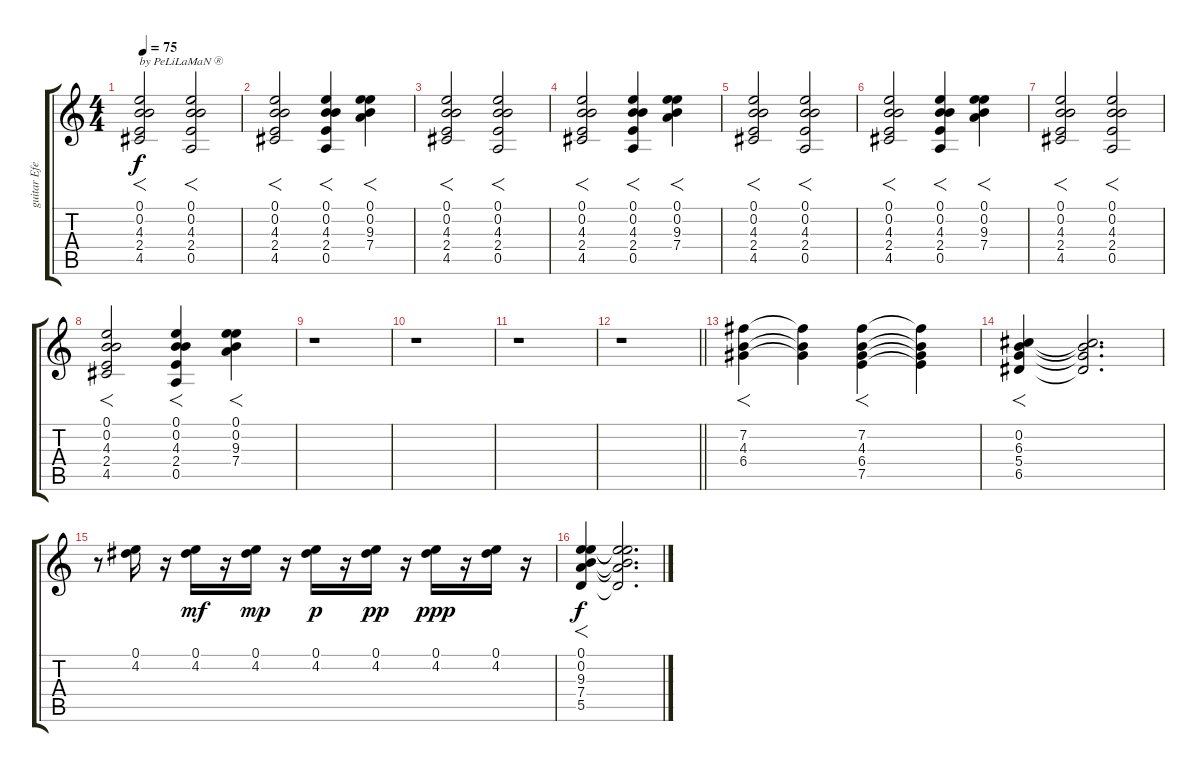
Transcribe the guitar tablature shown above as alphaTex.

\track ("guitar Efect" "guitar Efe") {instrument electricguitarjazz}
\staff {score tabs}
\tuning (E4 B3 G3 D3 A2 E2) {hide}
\ts (4 4)
\tempo 75
\clef g2
\ks c
(0.1 0.2 4.3 2.4 4.5).2{f txt "by PeLiLaMaN ®" dy f instrument electricguitarjazz} (0.1 0.2 4.3 2.4 0.5).2{f} |
(0.1 0.2 4.3 2.4 4.5).2{f} (0.1 0.2 4.3 2.4 0.5).4{f} (0.1 0.2 9.3 7.4).4{f} |
(0.1 0.2 4.3 2.4 4.5).2{f} (0.1 0.2 4.3 2.4 0.5).2{f} |
(0.1 0.2 4.3 2.4 4.5).2{f} (0.1 0.2 4.3 2.4 0.5).4{f} (0.1 0.2 9.3 7.4).4{f} |
(0.1 0.2 4.3 2.4 4.5).2{f} (0.1 0.2 4.3 2.4 0.5).2{f} |
(0.1 0.2 4.3 2.4 4.5).2{f} (0.1 0.2 4.3 2.4 0.5).4{f} (0.1 0.2 9.3 7.4).4{f} |
(0.1 0.2 4.3 2.4 4.5).2{f} (0.1 0.2 4.3 2.4 0.5).2{f} |
(0.1 0.2 4.3 2.4 4.5).2{f} (0.1 0.2 4.3 2.4 0.5).4{f} (0.1 0.2 9.3 7.4).4{f} |
r.1 |
r.1 |
r.1 |
\barLineRight lightlight
r.1 |
(7.2 4.3 6.4).4{f} (7.2{t} 4.3{t} 6.4{t}).4 (7.2 4.3 6.4 7.5).4{f} (7.2{t} 4.3{t} 6.4{t} 7.5{t}).4 |
(0.2 6.3 5.4 6.5).4{f} (0.2{t} 6.3{t} 5.4{t} 6.5{t}).2{d} |
r.8 (0.1 4.2).16 r.16 (0.1 4.2).16{dy mf} r.16 (0.1 4.2).16{dy mp} r.16 (0.1 4.2).16{dy p} r.16 (0.1 4.2).16{dy pp} r.16 (0.1 4.2).16{dy ppp} r.16 (0.1 4.2).16 r.16 |
(0.1 0.2 9.3 7.4 5.5).4{f dy f} (0.1{t} 0.2{t} 9.3{t} 7.4{t} 5.5{t}).2{d}
